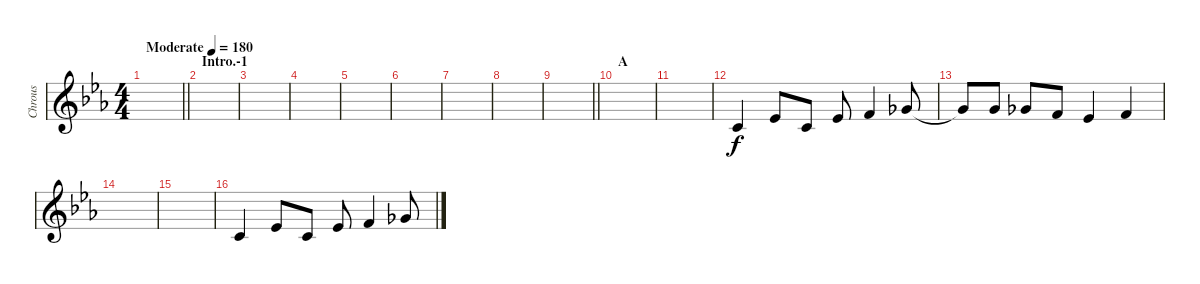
\track ("Chrous" "Chrous") {instrument viola}
\staff {score}
\tuning (E4 B3 G3 D3 A2 E2) {hide}
\ts (4 4)
\tempo (180 "Moderate")
\clef g2
\barLineRight lightlight
\ks cminor
|
\section ("" "Intro.-1")
|
|
|
|
|
|
|
\barLineRight lightlight
|
\section ("" "A")
|
|
1.2.4 4.2.8 1.2.8 4.2.8 1.1.4 2.1.8 |
2.1{t}.8 3.1.8 2.1.8 1.1.8 4.2.4 1.1.4 |
|
|
1.2.4 4.2.8 1.2.8 4.2.8 1.1.4 2.1.8
